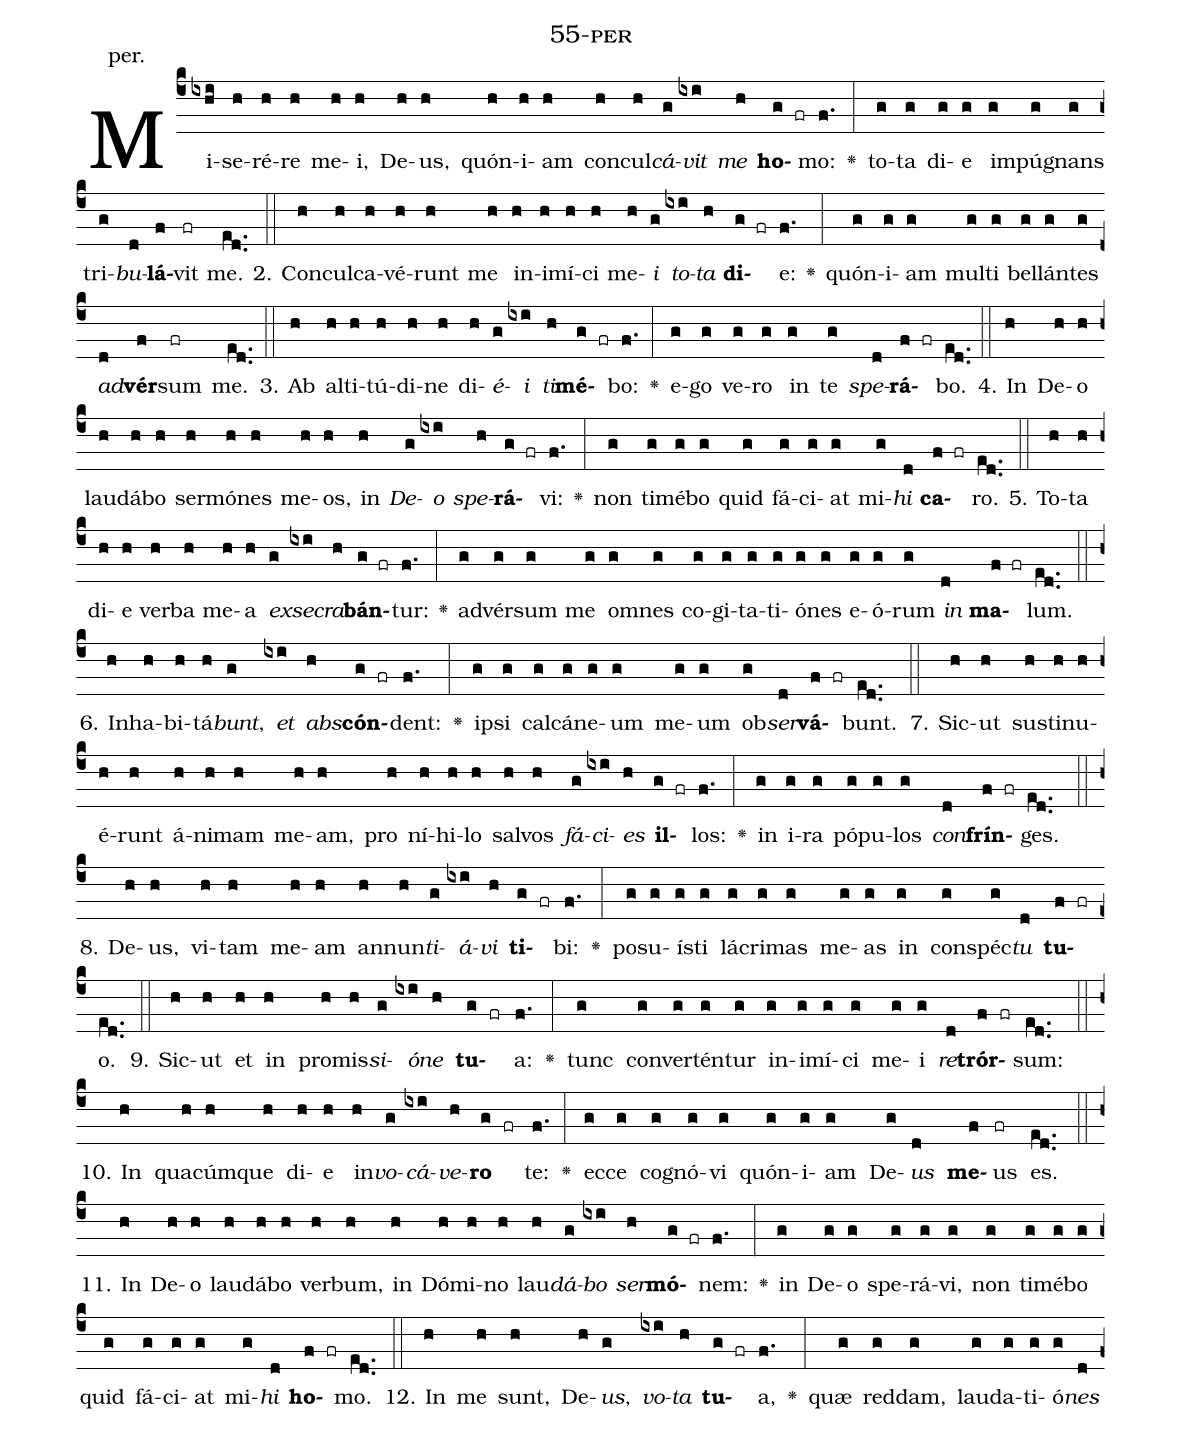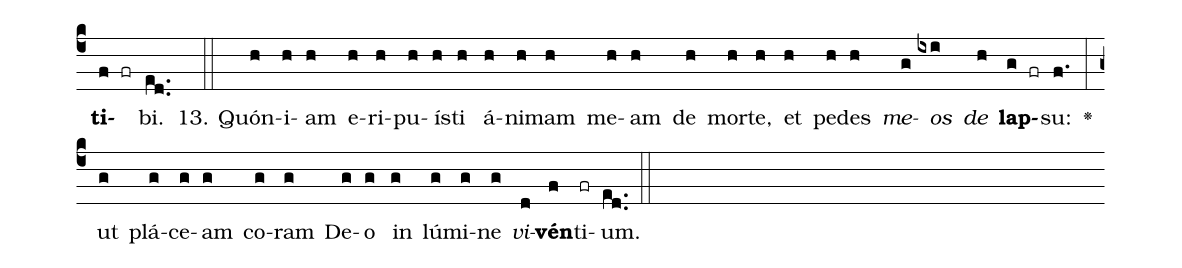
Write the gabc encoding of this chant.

name: 55-per;
annotation: per.;
%%
(c4)Mi(ixhi)se(h)ré(h)re(h) me(h)i,(h) De(h)us,(h) quón(h)i(h)am(h) con(h)cul(h)<i>cá</i>(g)<i>vit</i>(ixi) <i>me</i>(h) <b>ho</b>(g fr)mo:(f.) <v>\greheightstar</v>(:) to(g)ta(g) di(g)e(g) im(g)pú(g)gnans(g) tri(g)<i>bu</i>(d)<b>lá</b>(f)vit(fr) me.(ed..) (::)
2. Con(h)cul(h)ca(h)vé(h)runt(h) me(h) in(h)i(h)mí(h)ci(h) me(h)<i>i</i>(g) <i>to</i>(ixi)<i>ta</i>(h) <b>di</b>(g fr)e:(f.) <v>\greheightstar</v>(:) quón(g)i(g)am(g) mul(g)ti(g) bel(g)lán(g)tes(g) <i>ad</i>(d)<b>vér</b>(f)sum(fr) me.(ed..) (::)
3. Ab(h) al(h)ti(h)tú(h)di(h)ne(h) di(h)<i>é</i>(g)<i>i</i>(ixi) <i>ti</i>(h)<b>mé</b>(g fr)bo:(f.) <v>\greheightstar</v>(:) e(g)go(g) ve(g)ro(g) in(g) te(g) <i>spe</i>(d)<b>rá</b>(f fr)bo.(ed..) (::)
4. In(h) De(h)o(h) lau(h)dá(h)bo(h) ser(h)mó(h)nes(h) me(h)os,(h) in(h) <i>De</i>(g)<i>o</i>(ixi) <i>spe</i>(h)<b>rá</b>(g fr)vi:(f.) <v>\greheightstar</v>(:) non(g) ti(g)mé(g)bo(g) quid(g) fá(g)ci(g)at(g) mi(g)<i>hi</i>(d) <b>ca</b>(f fr)ro.(ed..) (::)
5. To(h)ta(h) di(h)e(h) ver(h)ba(h) me(h)a(h) <i>ex</i>(g)<i>se</i>(ixi)<i>cra</i>(h)<b>bán</b>(g fr)tur:(f.) <v>\greheightstar</v>(:) ad(g)vér(g)sum(g) me(g) om(g)nes(g) co(g)gi(g)ta(g)ti(g)ó(g)nes(g) e(g)ó(g)rum(g) <i>in</i>(d) <b>ma</b>(f fr)lum.(ed..) (::)
6. In(h)ha(h)bi(h)tá(h)<i>bunt</i>,(g) <i>et</i>(ixi) <i>abs</i>(h)<b>cón</b>(g fr)dent:(f.) <v>\greheightstar</v>(:) ip(g)si(g) cal(g)cá(g)ne(g)um(g) me(g)um(g) ob(g)<i>ser</i>(d)<b>vá</b>(f fr)bunt.(ed..) (::)
7. Sic(h)ut(h) sus(h)ti(h)nu(h)é(h)runt(h) á(h)ni(h)mam(h) me(h)am,(h) pro(h) ní(h)hi(h)lo(h) sal(h)vos(h) <i>fá</i>(g)<i>ci</i>(ixi)<i>es</i>(h) <b>il</b>(g fr)los:(f.) <v>\greheightstar</v>(:) in(g) i(g)ra(g) pó(g)pu(g)los(g) <i>con</i>(d)<b>frín</b>(f fr)ges.(ed..) (::)
8. De(h)us,(h) vi(h)tam(h) me(h)am(h) an(h)nun(h)<i>ti</i>(g)<i>á</i>(ixi)<i>vi</i>(h) <b>ti</b>(g fr)bi:(f.) <v>\greheightstar</v>(:) po(g)su(g)ís(g)ti(g) lá(g)cri(g)mas(g) me(g)as(g) in(g) con(g)spéc(g)<i>tu</i>(d) <b>tu</b>(f fr)o.(ed..) (::)
9. Sic(h)ut(h) et(h) in(h) pro(h)mis(h)<i>si</i>(g)<i>ó</i>(ixi)<i>ne</i>(h) <b>tu</b>(g fr)a:(f.) <v>\greheightstar</v>(:) tunc(g) con(g)ver(g)tén(g)tur(g) in(g)i(g)mí(g)ci(g) me(g)i(g) <i>re</i>(d)<b>trór</b>(f fr)sum:(ed..) (::)
10. In(h) qua(h)cúm(h)que(h) di(h)e(h) in(h)<i>vo</i>(g)<i>cá</i>(ixi)<i>ve</i>(h)<b>ro</b>(g fr) te:(f.) <v>\greheightstar</v>(:) ec(g)ce(g) co(g)gnó(g)vi(g) quón(g)i(g)am(g) De(g)<i>us</i>(d) <b>me</b>(f)us(fr) es.(ed..) (::)
11. In(h) De(h)o(h) lau(h)dá(h)bo(h) ver(h)bum,(h) in(h) Dó(h)mi(h)no(h) lau(h)<i>dá</i>(g)<i>bo</i>(ixi) <i>ser</i>(h)<b>mó</b>(g fr)nem:(f.) <v>\greheightstar</v>(:) in(g) De(g)o(g) spe(g)rá(g)vi,(g) non(g) ti(g)mé(g)bo(g) quid(g) fá(g)ci(g)at(g) mi(g)<i>hi</i>(d) <b>ho</b>(f fr)mo.(ed..) (::)
12. In(h) me(h) sunt,(h) De(h)<i>us</i>,(g) <i>vo</i>(ixi)<i>ta</i>(h) <b>tu</b>(g fr)a,(f.) <v>\greheightstar</v>(:) quæ(g) red(g)dam,(g) lau(g)da(g)ti(g)ó(g)<i>nes</i>(d) <b>ti</b>(f fr)bi.(ed..) (::)
13. Quón(h)i(h)am(h) e(h)ri(h)pu(h)ís(h)ti(h) á(h)ni(h)mam(h) me(h)am(h) de(h) mor(h)te,(h) et(h) pe(h)des(h) <i>me</i>(g)<i>os</i>(ixi) <i>de</i>(h) <b>lap</b>(g fr)su:(f.) <v>\greheightstar</v>(:) ut(g) plá(g)ce(g)am(g) co(g)ram(g) De(g)o(g) in(g) lú(g)mi(g)ne(g) <i>vi</i>(d)<b>vén</b>(f)ti(fr)um.(ed..) (::)
